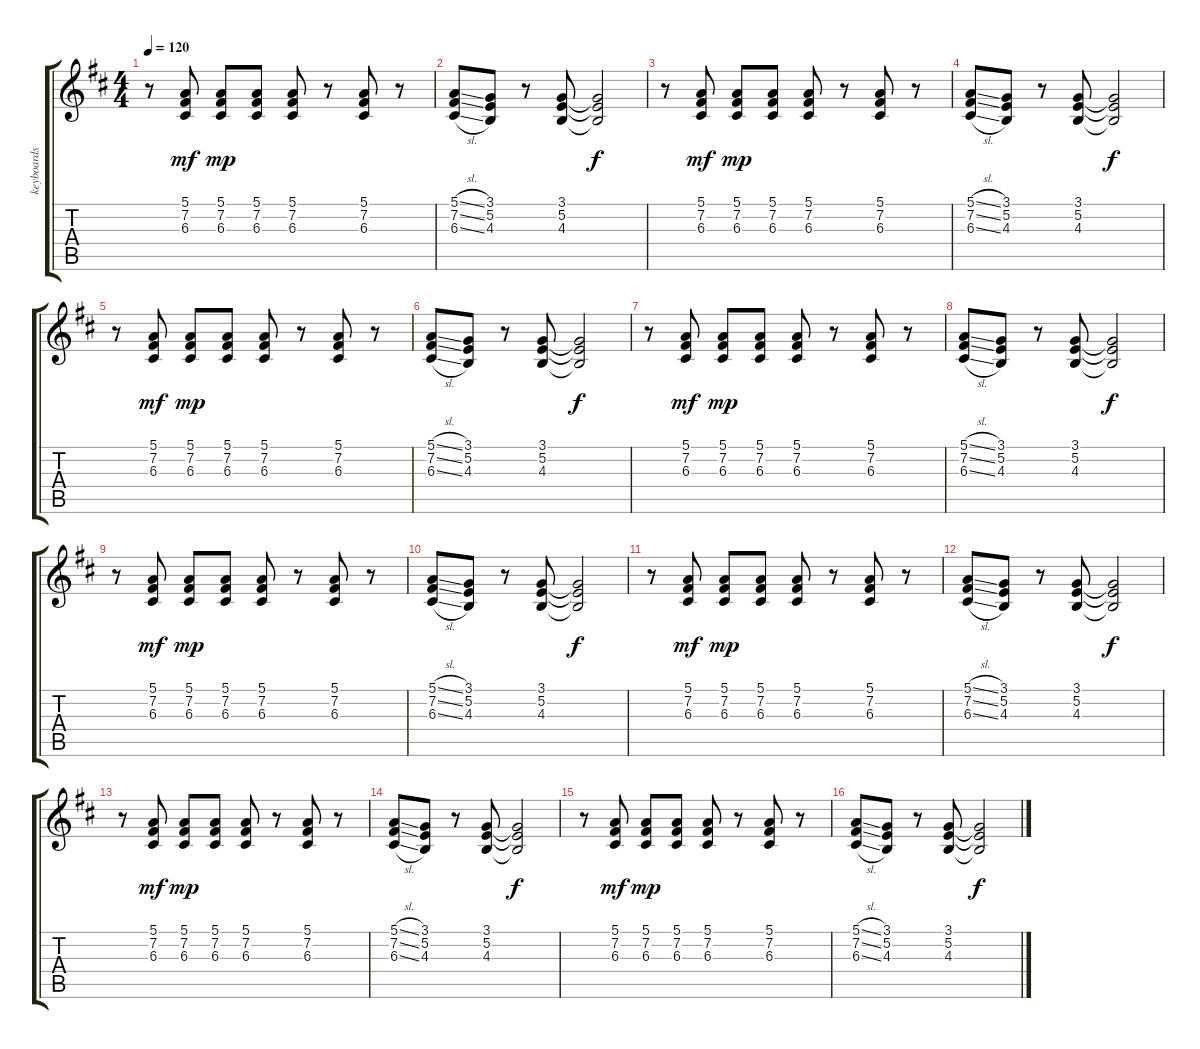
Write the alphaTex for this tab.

\track ("keyboards" "keyboards") {instrument lead1square}
\staff {score tabs}
\tuning (E4 B3 G3 D3 A2 E2) {hide}
\ts (4 4)
\tempo 120
\clef g2
\ks d
r.8{dy f} (5.1 7.2 6.3).8{dy mf} (5.1 7.2 6.3).8{dy mp} (5.1 7.2 6.3).8 (5.1 7.2 6.3).8 r.8 (5.1 7.2 6.3).8 r.8 |
(5.1{sl} 7.2{sl} 6.3{sl}).8 (3.1 5.2 4.3).8 r.8 (3.1 5.2 4.3).8 (3.1{t} 5.2{t} 4.3{t}).2{dy f} |
r.8 (5.1 7.2 6.3).8{dy mf} (5.1 7.2 6.3).8{dy mp} (5.1 7.2 6.3).8 (5.1 7.2 6.3).8 r.8 (5.1 7.2 6.3).8 r.8 |
(5.1{sl} 7.2{sl} 6.3{sl}).8 (3.1 5.2 4.3).8 r.8 (3.1 5.2 4.3).8 (3.1{t} 5.2{t} 4.3{t}).2{dy f} |
r.8 (5.1 7.2 6.3).8{dy mf} (5.1 7.2 6.3).8{dy mp} (5.1 7.2 6.3).8 (5.1 7.2 6.3).8 r.8 (5.1 7.2 6.3).8 r.8 |
(5.1{sl} 7.2{sl} 6.3{sl}).8 (3.1 5.2 4.3).8 r.8 (3.1 5.2 4.3).8 (3.1{t} 5.2{t} 4.3{t}).2{dy f} |
r.8 (5.1 7.2 6.3).8{dy mf} (5.1 7.2 6.3).8{dy mp} (5.1 7.2 6.3).8 (5.1 7.2 6.3).8 r.8 (5.1 7.2 6.3).8 r.8 |
(5.1{sl} 7.2{sl} 6.3{sl}).8 (3.1 5.2 4.3).8 r.8 (3.1 5.2 4.3).8 (3.1{t} 5.2{t} 4.3{t}).2{dy f} |
r.8 (5.1 7.2 6.3).8{dy mf} (5.1 7.2 6.3).8{dy mp} (5.1 7.2 6.3).8 (5.1 7.2 6.3).8 r.8 (5.1 7.2 6.3).8 r.8 |
(5.1{sl} 7.2{sl} 6.3{sl}).8 (3.1 5.2 4.3).8 r.8 (3.1 5.2 4.3).8 (3.1{t} 5.2{t} 4.3{t}).2{dy f} |
r.8 (5.1 7.2 6.3).8{dy mf} (5.1 7.2 6.3).8{dy mp} (5.1 7.2 6.3).8 (5.1 7.2 6.3).8 r.8 (5.1 7.2 6.3).8 r.8 |
(5.1{sl} 7.2{sl} 6.3{sl}).8 (3.1 5.2 4.3).8 r.8 (3.1 5.2 4.3).8 (3.1{t} 5.2{t} 4.3{t}).2{dy f} |
r.8 (5.1 7.2 6.3).8{dy mf} (5.1 7.2 6.3).8{dy mp} (5.1 7.2 6.3).8 (5.1 7.2 6.3).8 r.8 (5.1 7.2 6.3).8 r.8 |
(5.1{sl} 7.2{sl} 6.3{sl}).8 (3.1 5.2 4.3).8 r.8 (3.1 5.2 4.3).8 (3.1{t} 5.2{t} 4.3{t}).2{dy f} |
r.8 (5.1 7.2 6.3).8{dy mf} (5.1 7.2 6.3).8{dy mp} (5.1 7.2 6.3).8 (5.1 7.2 6.3).8 r.8 (5.1 7.2 6.3).8 r.8 |
(5.1{sl} 7.2{sl} 6.3{sl}).8 (3.1 5.2 4.3).8 r.8 (3.1 5.2 4.3).8 (3.1{t} 5.2{t} 4.3{t}).2{dy f}
